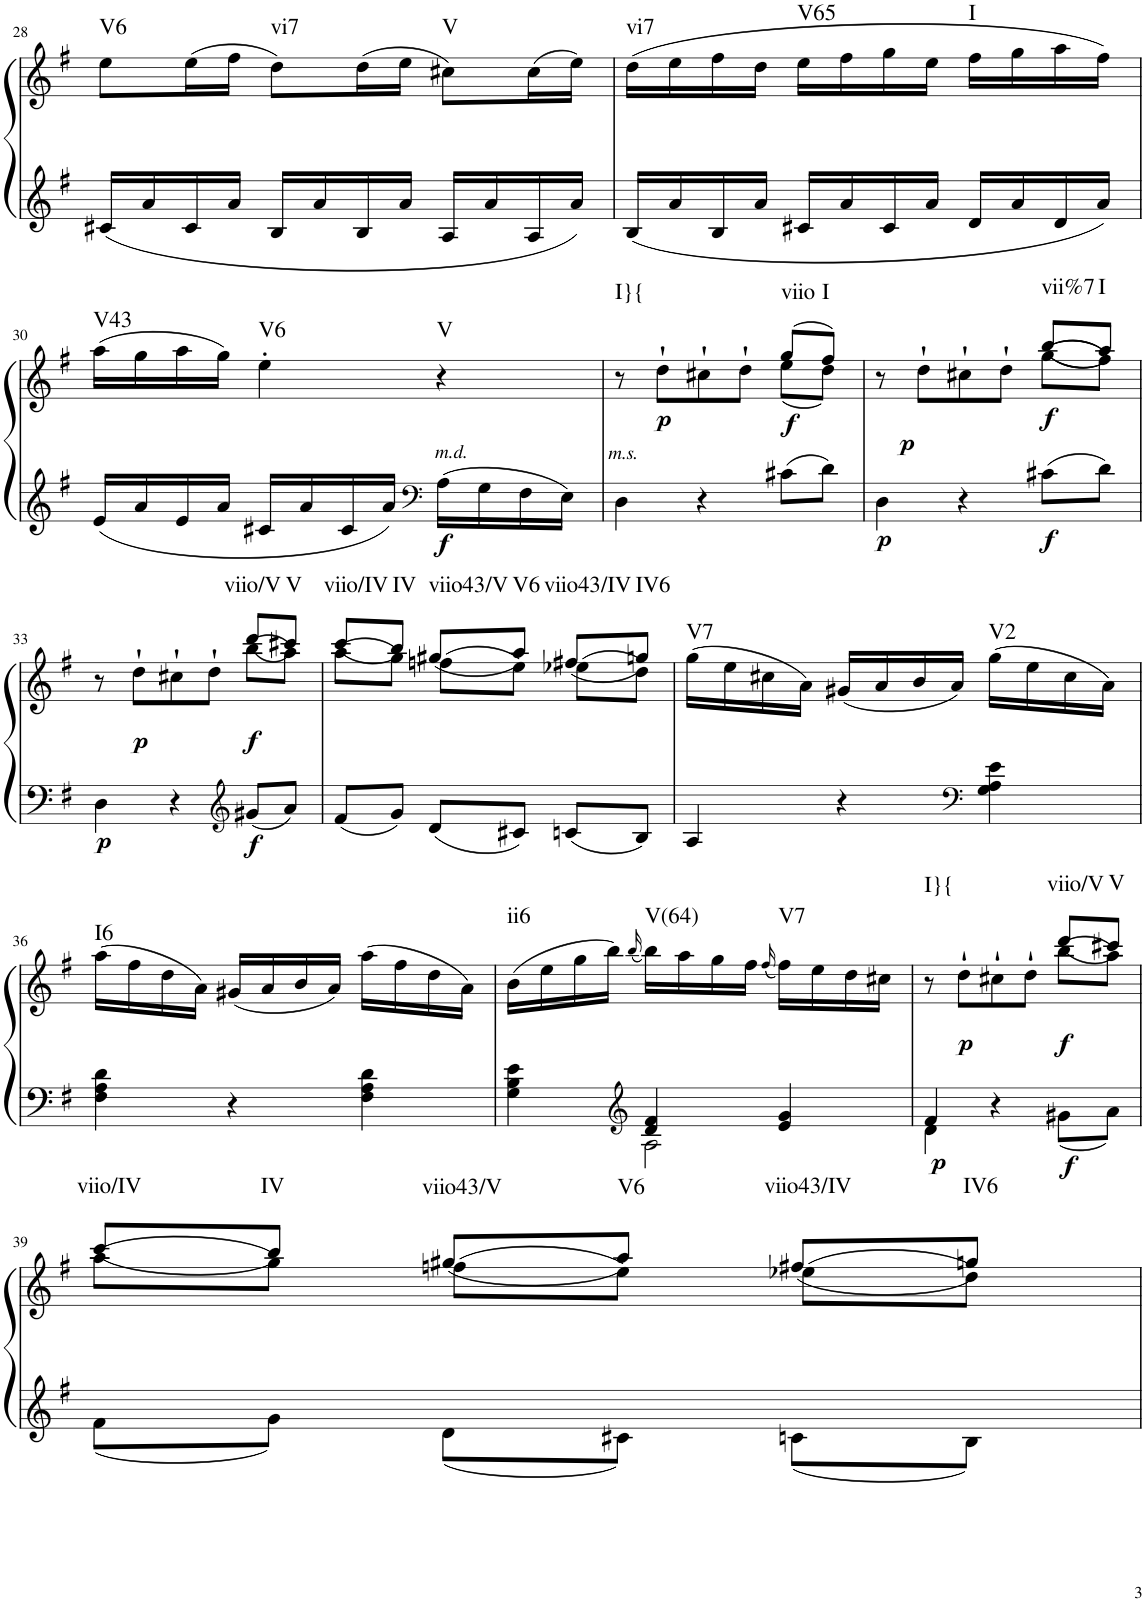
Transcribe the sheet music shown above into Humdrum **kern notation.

**kern	**kern	**dynam	**harte
*part1	*part1	*part1	*part1
*staff2	*staff1	*staff1/2	*
*I"Klavier linke Hand	*	*	*
!!LO:PB:g=z
*clefF4	*clefG2	*	*
*k[f#]	*k[f#]	*	*
*M3/4	*M3/4	*	*
=28	=28	=28	=28
!	!	!	!LO:H:kt=V6
16c#X/LL	8ee\L	.	N
16a/	.	.	.
16c#/	(16ee\L	.	.
16a/JJ	16ff#\JJ	.	.
!	!	!	!LO:H:kt=vi7
16B/LL	8dd\L)	.	N
16a/	.	.	.
16B/	(16dd\L	.	.
16a/JJ	16ee\JJ	.	.
!	!	!	!LO:H:kt=V
16A/LL	8cc#X\L)	.	N
16a/	.	.	.
16A/	(16cc#\L	.	.
16a/JJ	16ee\JJ)	.	.
=29	=29	=29	=29
!	!	!	!LO:H:kt=vi7
16B/LL	(16dd\LL	.	N
16a/	16ee\	.	.
16B/	16ff#\	.	.
16a/JJ	16dd\JJ	.	.
!	!	!	!LO:H:kt=V65
16c#X/LL	16ee\LL	.	N
16a/	16ff#\	.	.
16c#/	16gg\	.	.
16a/JJ	16ee\JJ	.	.
!	!	!	!LO:H:kt=I
16d/LL	16ff#\LL	.	N
16a/	16gg\	.	.
16d/	16aa\	.	.
16a/JJ	16ff#\JJ)	.	.
!!LO:LB:g=z
=30	=30	=30	=30
!	!	!	!LO:H:kt=V43
16e/LL	(16aa\LL	.	N
16a/	16gg\	.	.
16e/	16aa\	.	.
16a/JJ	16gg\JJ)	.	.
!	!	!	!LO:H:kt=V6
16c#X/LL	4ee'\	.	N
16a/	.	.	.
16c#/	.	.	.
16a/JJ	.	.	.
*clefF4	*	*	*
!	!LO:TX:b:i:t=m.d.	!	!
!	!	!LO:DY:b=2	!LO:H:kt=V
16A\LL	4r	f	N
16G\	.	.	.
16F#\	.	.	.
16E\JJ	.	.	.
=31	=31	=31	=31
*	*^	*	*
!	!LO:TX:b:i:t=m.s.	!	!	!LO:H:kt=I}{
4D\	8r	2ryy	.	N
!	!	!	!LO:DY:b	!
.	8dd`\L	.	p	.
4r	8cc#X`\	.	.	.
.	8dd`\J	.	.	.
!	!	!	!LO:DY:b	!LO:H:kt=viio
8c#X\L	(8gg/L	(8ee\L	f	N
!	!	!	!	!LO:H:kt=I
8d\J	8ff#/J)	8dd\J)	.	N
=32	=32	=32	=32	=32
!	!	!	!LO:DY:b=2	!
!	!	!	!LO:DY:n=1:a=2	!
4D\	8r	2ryy	p p	.
.	8dd`\L	.	.	.
4r	8cc#X`\	.	.	.
.	8dd`\J	.	.	.
!	!	!	!LO:DY:n=2:b=2	!
!	!	!	!LO:DY:n=3:b	!LO:H:kt=vii%7
8c#X\L	((8gg\L	((8bb/L	f f	N
!	!	!	!	!LO:H:kt=I
8d\J	8ff#\J))	8aa/J))	.	N
!!LO:LB:g=z	!!
=33	=33	=33	=33	=33
!	!	!	!LO:DY:b=2	!
4D\	8r	2ryy	p	.
!	!	!	!LO:DY:b	!
.	8dd`\L	.	p	.
4r	8cc#X`\	.	.	.
.	8dd`\J	.	.	.
*clefG2	*	*	*	*
!	!	!	!LO:DY:b=2	!
!	!	!	!LO:DY:n=1:b	!LO:H:kt=viio/V
8g#X/L	(8bb\L	(8ddd/L	f f	N
!	!	!	!	!LO:H:kt=V
8a/J	8aa\J)	8ccc#X/J)	.	N
=34	=34	=34	=34	=34
!	!	!	!	!LO:H:kt=viio/IV
8f#/L	(8aa\L	(8ccc/L	.	N
!	!	!	!	!LO:H:kt=IV
8g/J	8gg\J)	8bb/J)	.	N
!	!	!	!	!LO:H:kt=viio43/V
8d/L	(8ffn\L	(8gg#X/L	.	N
!	!	!	!	!LO:H:kt=V6
8c#X/J	8ee\J)	8aa/J)	.	N
!	!	!	!	!LO:H:kt=viio43/IV
8cn/L	(8ee-X\L	(8ff#X/L	.	N
!	!	!	!	!LO:H:kt=IV6
8B/J	8dd\J)	8ggn/J)	.	N
=35	=35	=35	=35	=35
!	!	!	!	!LO:H:kt=V7
*	*v	*v	*	*
4A/	(16gg\LL	.	N
.	16ee\	.	.
.	16cc#X\	.	.
.	16a\JJ)	.	.
4r	(16g#X/LL	.	.
.	16a/	.	.
.	16b/	.	.
.	16a/JJ)	.	.
*clefF4	*	*	*
!	!	!	!LO:H:kt=V2
4G\ 4A\ 4e\	(16gg\LL	.	N
.	16ee\	.	.
.	16cc#\	.	.
.	16a\JJ)	.	.
!!LO:LB:g=z
=36	=36	=36	=36
!	!	!	!LO:H:kt=I6
4F#\ 4A\ 4d\	(16aa\LL	.	N
.	16ff#\	.	.
.	16dd\	.	.
.	16a\JJ)	.	.
4r	(16g#X/LL	.	.
.	16a/	.	.
.	16b/	.	.
.	16a/JJ)	.	.
4F#\ 4A\ 4d\	(16aa\LL	.	.
.	16ff#\	.	.
.	16dd\	.	.
.	16a\JJ)	.	.
=37	=37	=37	=37
*^	*	*	*
!	!	!	!	!LO:H:kt=ii6
4ryy	4G\ 4B\ 4e\	(16b\LL	.	N
.	.	16ee\	.	.
.	.	16gg\	.	.
.	.	16bb\JJ)	.	.
*clefG2	*	*	*	*
.	.	(16qbb/	.	.
!	!	!	!	!LO:H:kt=V(64)
4d/ 4f#/	2A\	16bb\LL)	.	N
.	.	16aa\	.	.
.	.	16gg\	.	.
.	.	16ff#\JJ	.	.
.	.	(16qff#/	.	.
!	!	!	!	!LO:H:kt=V7
4e/ 4g/	.	16ff#\LL)	.	N
.	.	16ee\	.	.
.	.	16dd\	.	.
.	.	16cc#X\JJ	.	.
=38	=38	=38	=38	=38
*	*	*^	*	*
!	!	!	!	!LO:DY:b=2	!LO:H:kt=I}{
4f#/	4d\	8r	2ryy	p	N
!	!	!	!	!LO:DY:b	!
.	.	8dd`\L	.	p	.
4r	4ryy	8cc#X`\	.	.	.
.	.	8dd`\J	.	.	.
!	!	!	!	!LO:DY:b=2	!
!	!	!	!	!LO:DY:n=1:b	!LO:H:kt=viio/V
4ryy	8g#X\L	(8bb\L	(8ddd/L	f f	N
!	!	!	!	!	!LO:H:kt=V
.	8a\J	8aa\J)	8ccc#X/J)	.	N
!!LO:LB:g=z	!!
=39	=39	=39	=39	=39	=39
!	!	!	!	!	!LO:H:kt=viio/IV
4ryy	8f#\L	(8aa\L	(8ccc/L	.	N
!	!	!	!	!	!LO:H:kt=IV
.	8g\J	8gg\J)	8bb/J)	.	N
!	!	!	!	!	!LO:H:kt=viio43/V
4ryy	8d\L	(8ffn\L	(8gg#X/L	.	N
!	!	!	!	!	!LO:H:kt=V6
.	8c#X\J	8ee\J)	8aa/J)	.	N
!	!	!	!	!	!LO:H:kt=viio43/IV
4ryy	8cn\L	(8ee-X\L	(8ff#X/L	.	N
!	!	!	!	!	!LO:H:kt=IV6
.	8B\J	8dd\J)	8ggn/J)	.	N
*v	*v	*	*	*	*
*	*v	*v	*	*
=	=	=	=
*-	*-	*-	*-
